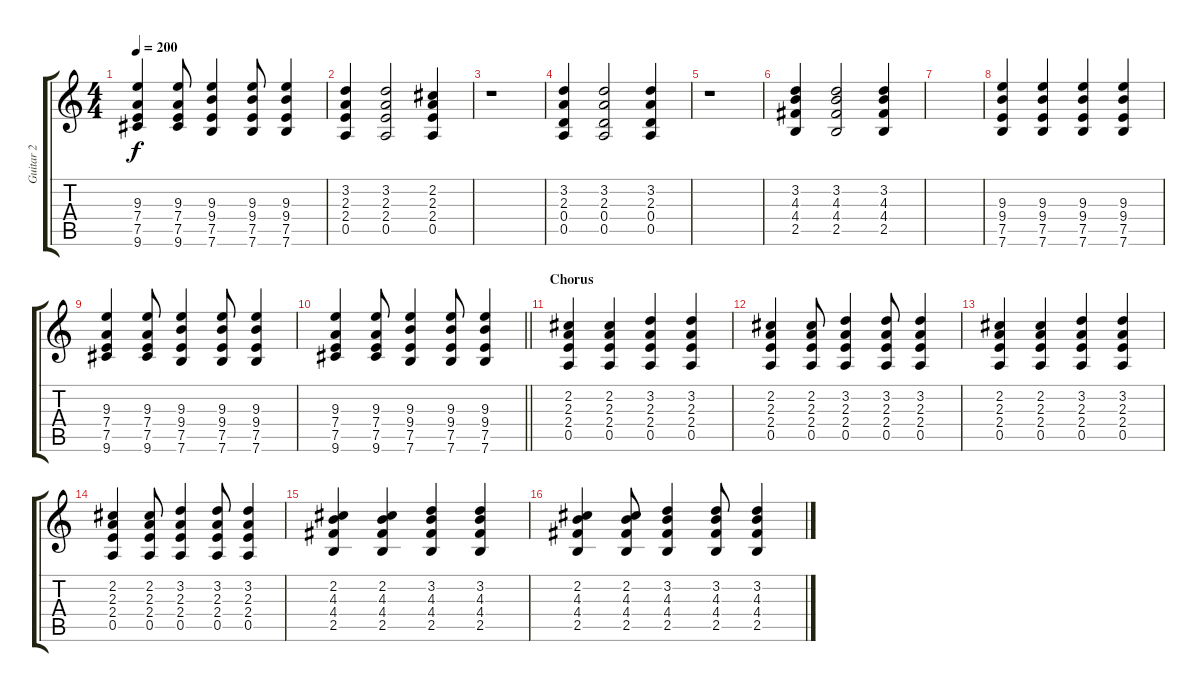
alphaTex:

\track ("Guitar 2" "Guitar 2") {instrument overdrivenguitar}
\staff {score tabs}
\tuning (E4 B3 G3 D3 A2 E2) {hide}
\ts (4 4)
\tempo 200
\clef g2
\ks c
(9.3 7.4 7.5 9.6).4{dy f} (9.3 7.4 7.5 9.6).8 (9.3 9.4 7.5 7.6).4 (9.3 9.4 7.5 7.6).8 (9.3 9.4 7.5 7.6).4 |
(3.2 2.3 2.4 0.5).4 (3.2 2.3 2.4 0.5).2 (2.2 2.3 2.4 0.5).4 |
r.1 |
(3.2 2.3 0.4 0.5).4 (3.2 2.3 0.4 0.5).2 (3.2 2.3 0.4 0.5).4 |
r.1 |
(3.2 4.3 4.4 2.5).4 (3.2 4.3 4.4 2.5).2 (3.2 4.3 4.4 2.5).4 |
|
(9.3 9.4 7.5 7.6).4 (9.3 9.4 7.5 7.6).4 (9.3 9.4 7.5 7.6).4 (9.3 9.4 7.5 7.6).4 |
(9.3 7.4 7.5 9.6).4 (9.3 7.4 7.5 9.6).8 (9.3 9.4 7.5 7.6).4 (9.3 9.4 7.5 7.6).8 (9.3 9.4 7.5 7.6).4 |
\barLineRight lightlight
(9.3 7.4 7.5 9.6).4 (9.3 7.4 7.5 9.6).8 (9.3 9.4 7.5 7.6).4 (9.3 9.4 7.5 7.6).8 (9.3 9.4 7.5 7.6).4 |
\section ("" "Chorus")
(2.2 2.3 2.4 0.5).4 (2.2 2.3 2.4 0.5).4 (3.2 2.3 2.4 0.5).4 (3.2 2.3 2.4 0.5).4 |
(2.2 2.3 2.4 0.5).4 (2.2 2.3 2.4 0.5).8 (3.2 2.3 2.4 0.5).4 (3.2 2.3 2.4 0.5).8 (3.2 2.3 2.4 0.5).4 |
(2.2 2.3 2.4 0.5).4 (2.2 2.3 2.4 0.5).4 (3.2 2.3 2.4 0.5).4 (3.2 2.3 2.4 0.5).4 |
(2.2 2.3 2.4 0.5).4 (2.2 2.3 2.4 0.5).8 (3.2 2.3 2.4 0.5).4 (3.2 2.3 2.4 0.5).8 (3.2 2.3 2.4 0.5).4 |
(2.2 4.3 4.4 2.5).4 (2.2 4.3 4.4 2.5).4 (3.2 4.3 4.4 2.5).4 (3.2 4.3 4.4 2.5).4 |
(2.2 4.3 4.4 2.5).4 (2.2 4.3 4.4 2.5).8 (3.2 4.3 4.4 2.5).4 (3.2 4.3 4.4 2.5).8 (3.2 4.3 4.4 2.5).4
